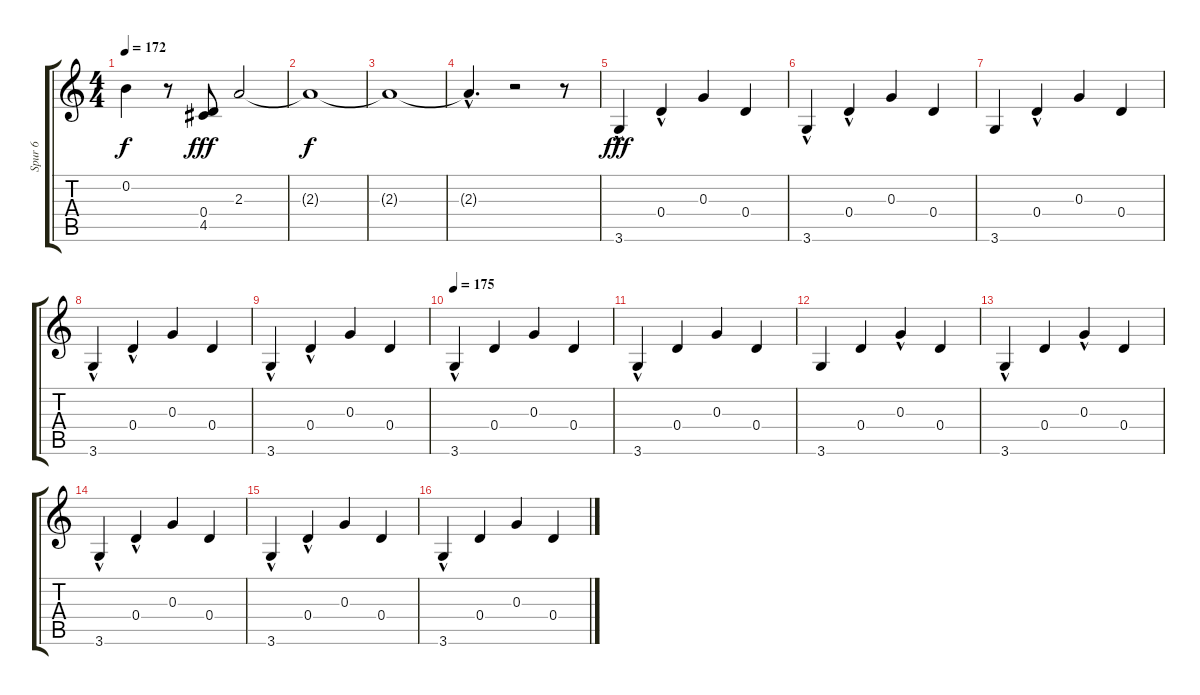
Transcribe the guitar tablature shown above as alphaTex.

\track ("Spur 6" "Spur 6") {instrument acousticguitarnylon}
\staff {score tabs}
\tuning (E4 B3 G3 D3 A2 E2) {hide}
\ts (4 4)
\tempo 172
\clef g2
\ks c
0.2{t}.4{dy f} r.8 (0.4 4.5).8{dy fff} 2.3.2 |
2.3{t}.1{dy f} |
2.3{t}.1 |
2.3{hac t}.4{d} r.2 r.8 |
3.6{hac}.4{dy fff} 0.4{hac}.4 0.3.4 0.4.4 |
3.6{hac}.4 0.4{hac}.4 0.3.4 0.4.4 |
3.6.4 0.4{hac}.4 0.3.4 0.4.4 |
3.6{hac}.4 0.4{hac}.4 0.3.4 0.4.4 |
3.6{hac}.4 0.4{hac}.4 0.3.4 0.4.4 |
\tempo 175
3.6{hac}.4 0.4.4 0.3.4 0.4.4 |
3.6{hac}.4 0.4.4 0.3.4 0.4.4 |
3.6.4 0.4.4 0.3{hac}.4 0.4.4 |
3.6{hac}.4 0.4.4 0.3{hac}.4 0.4.4 |
3.6{hac}.4 0.4{hac}.4 0.3.4 0.4.4 |
3.6{hac}.4 0.4{hac}.4 0.3.4 0.4.4 |
3.6{hac}.4 0.4.4 0.3.4 0.4.4
